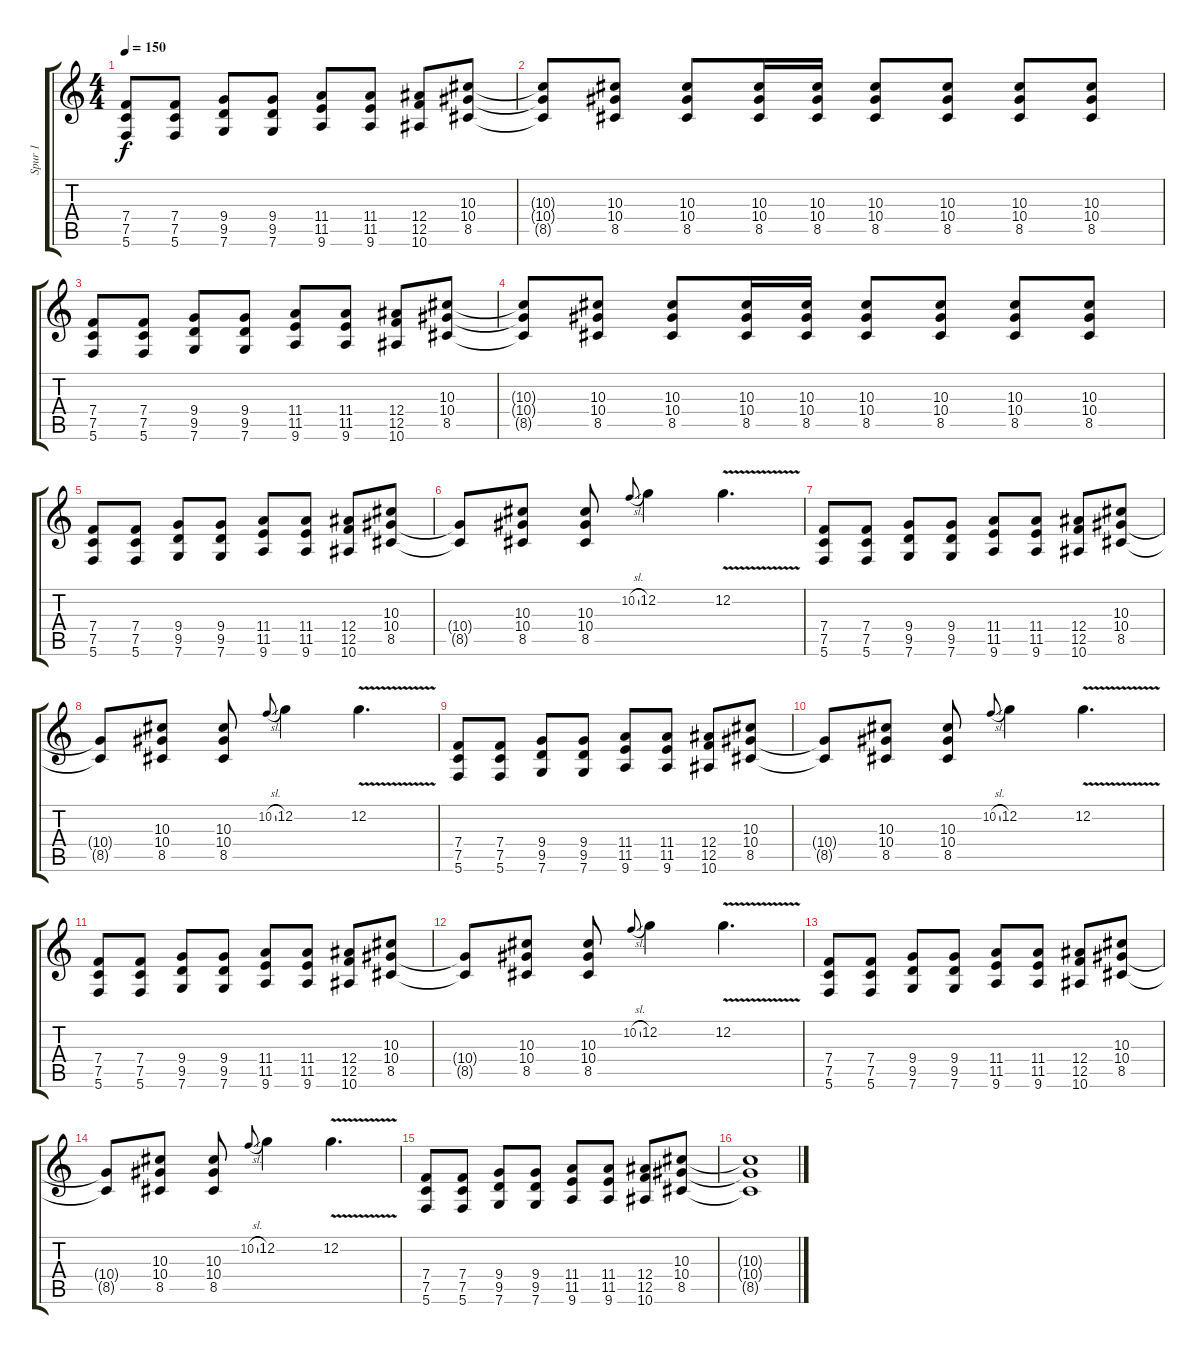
\track ("Spur 1" "Spur 1") {instrument distortionguitar}
\staff {score tabs}
\tuning (C4 G3 Eb3 Bb2 F2 C2) {hide}
\ts (4 4)
\tempo 150
\clef g2
\ks c
(7.4 7.5 5.6).8{dy f} (7.4 7.5 5.6).8 (9.4 9.5 7.6).8 (9.4 9.5 7.6).8 (11.4 11.5 9.6).8 (11.4 11.5 9.6).8 (12.4 12.5 10.6).8 (10.3 10.4 8.5).8 |
(10.3{t} 10.4{t} 8.5{t}).8 (10.3 10.4 8.5).8 (10.3 10.4 8.5).8 (10.3 10.4 8.5).16 (10.3 10.4 8.5).16 (10.3 10.4 8.5).8 (10.3 10.4 8.5).8 (10.3 10.4 8.5).8 (10.3 10.4 8.5).8 |
(7.4 7.5 5.6).8 (7.4 7.5 5.6).8 (9.4 9.5 7.6).8 (9.4 9.5 7.6).8 (11.4 11.5 9.6).8 (11.4 11.5 9.6).8 (12.4 12.5 10.6).8 (10.3 10.4 8.5).8 |
(10.3{t} 10.4{t} 8.5{t}).8 (10.3 10.4 8.5).8 (10.3 10.4 8.5).8 (10.3 10.4 8.5).16 (10.3 10.4 8.5).16 (10.3 10.4 8.5).8 (10.3 10.4 8.5).8 (10.3 10.4 8.5).8 (10.3 10.4 8.5).8 |
(7.4 7.5 5.6).8 (7.4 7.5 5.6).8 (9.4 9.5 7.6).8 (9.4 9.5 7.6).8 (11.4 11.5 9.6).8 (11.4 11.5 9.6).8 (12.4 12.5 10.6).8 (10.3 10.4 8.5).8 |
(10.4{t} 8.5{t}).8 (10.3 10.4 8.5).8 (10.3 10.4 8.5).8 10.2{sl}.8{gr onbeat} 12.2.4 12.2{v}.4{d} |
(7.4 7.5 5.6).8 (7.4 7.5 5.6).8 (9.4 9.5 7.6).8 (9.4 9.5 7.6).8 (11.4 11.5 9.6).8 (11.4 11.5 9.6).8 (12.4 12.5 10.6).8 (10.3 10.4 8.5).8 |
(10.4{t} 8.5{t}).8 (10.3 10.4 8.5).8 (10.3 10.4 8.5).8 10.2{sl}.8{gr onbeat} 12.2.4 12.2{v}.4{d} |
(7.4 7.5 5.6).8 (7.4 7.5 5.6).8 (9.4 9.5 7.6).8 (9.4 9.5 7.6).8 (11.4 11.5 9.6).8 (11.4 11.5 9.6).8 (12.4 12.5 10.6).8 (10.3 10.4 8.5).8 |
(10.4{t} 8.5{t}).8 (10.3 10.4 8.5).8 (10.3 10.4 8.5).8 10.2{sl}.8{gr onbeat} 12.2.4 12.2{v}.4{d} |
(7.4 7.5 5.6).8 (7.4 7.5 5.6).8 (9.4 9.5 7.6).8 (9.4 9.5 7.6).8 (11.4 11.5 9.6).8 (11.4 11.5 9.6).8 (12.4 12.5 10.6).8 (10.3 10.4 8.5).8 |
(10.4{t} 8.5{t}).8 (10.3 10.4 8.5).8 (10.3 10.4 8.5).8 10.2{sl}.8{gr onbeat} 12.2.4 12.2{v}.4{d} |
(7.4 7.5 5.6).8 (7.4 7.5 5.6).8 (9.4 9.5 7.6).8 (9.4 9.5 7.6).8 (11.4 11.5 9.6).8 (11.4 11.5 9.6).8 (12.4 12.5 10.6).8 (10.3 10.4 8.5).8 |
(10.4{t} 8.5{t}).8 (10.3 10.4 8.5).8 (10.3 10.4 8.5).8 10.2{sl}.8{gr onbeat} 12.2.4 12.2{v}.4{d} |
(7.4 7.5 5.6).8 (7.4 7.5 5.6).8 (9.4 9.5 7.6).8 (9.4 9.5 7.6).8 (11.4 11.5 9.6).8 (11.4 11.5 9.6).8 (12.4 12.5 10.6).8 (10.3 10.4 8.5).8 |
(10.3{t} 10.4{t} 8.5{t}).1
